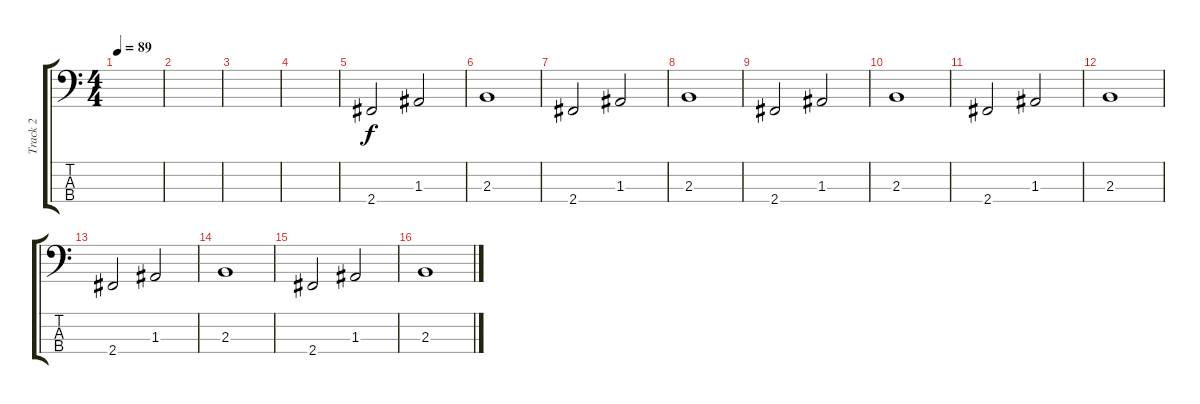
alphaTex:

\track ("Track 2" "Track 2") {instrument electricbasspick}
\staff {score tabs}
\tuning (G2 D2 A1 E1) {hide}
\ts (4 4)
\tempo 89
\clef f4
\ks c
|
|
|
|
2.4.2 1.3.2 |
2.3.1 |
2.4.2 1.3.2 |
2.3.1 |
2.4.2 1.3.2 |
2.3.1 |
2.4.2 1.3.2 |
2.3.1 |
2.4.2 1.3.2 |
2.3.1 |
2.4.2 1.3.2 |
2.3.1
